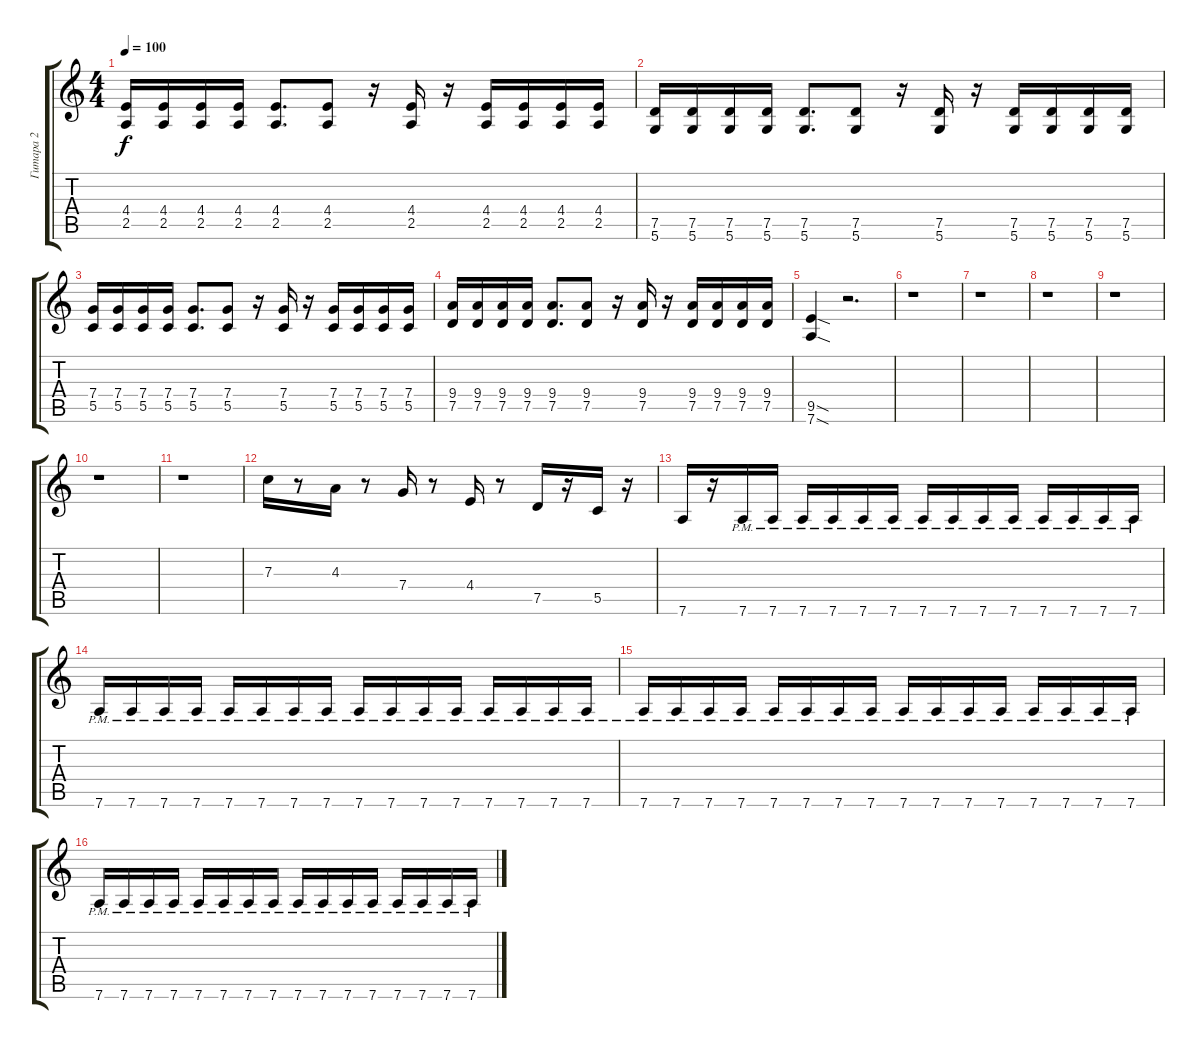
\track ("Гитара 2" "Гитара 2") {instrument overdrivenguitar}
\staff {score tabs}
\tuning (D4 A3 F3 C3 G2 D2) {hide}
\ts (4 4)
\tempo 100
\clef g2
\ks c
(4.4 2.5).16{dy f} (4.4 2.5).16 (4.4 2.5).16 (4.4 2.5).16 (4.4 2.5).8{d} (4.4 2.5).8 r.16 (4.4 2.5).16 r.16 (4.4 2.5).16 (4.4 2.5).16 (4.4 2.5).16 (4.4 2.5).16 |
(7.5 5.6).16 (7.5 5.6).16 (7.5 5.6).16 (7.5 5.6).16 (7.5 5.6).8{d} (7.5 5.6).8 r.16 (7.5 5.6).16 r.16 (7.5 5.6).16 (7.5 5.6).16 (7.5 5.6).16 (7.5 5.6).16 |
(7.4 5.5).16 (7.4 5.5).16 (7.4 5.5).16 (7.4 5.5).16 (7.4 5.5).8{d} (7.4 5.5).8 r.16 (7.4 5.5).16 r.16 (7.4 5.5).16 (7.4 5.5).16 (7.4 5.5).16 (7.4 5.5).16 |
(9.4 7.5).16 (9.4 7.5).16 (9.4 7.5).16 (9.4 7.5).16 (9.4 7.5).8{d} (9.4 7.5).8 r.16 (9.4 7.5).16 r.16 (9.4 7.5).16 (9.4 7.5).16 (9.4 7.5).16 (9.4 7.5).16 |
(9.5{sod} 7.6{sod}).4 r.2{d} |
r.1 |
r.1 |
r.1 |
r.1 |
r.1 |
r.1 |
7.3.16 r.8 4.3.16 r.8 7.4.16 r.8 4.4.16 r.8 7.5.16 r.16 5.5.16 r.16 |
7.6.16 r.16 7.6{pm}.16 7.6{pm}.16 7.6{pm}.16 7.6{pm}.16 7.6{pm}.16 7.6{pm}.16 7.6{pm}.16 7.6{pm}.16 7.6{pm}.16 7.6{pm}.16 7.6{pm}.16 7.6{pm}.16 7.6{pm}.16 7.6{pm}.16 |
7.6{pm}.16 7.6{pm}.16 7.6{pm}.16 7.6{pm}.16 7.6{pm}.16 7.6{pm}.16 7.6{pm}.16 7.6{pm}.16 7.6{pm}.16 7.6{pm}.16 7.6{pm}.16 7.6{pm}.16 7.6{pm}.16 7.6{pm}.16 7.6{pm}.16 7.6{pm}.16 |
7.6{pm}.16 7.6{pm}.16 7.6{pm}.16 7.6{pm}.16 7.6{pm}.16 7.6{pm}.16 7.6{pm}.16 7.6{pm}.16 7.6{pm}.16 7.6{pm}.16 7.6{pm}.16 7.6{pm}.16 7.6{pm}.16 7.6{pm}.16 7.6{pm}.16 7.6{pm}.16 |
7.6{pm}.16 7.6{pm}.16 7.6{pm}.16 7.6{pm}.16 7.6{pm}.16 7.6{pm}.16 7.6{pm}.16 7.6{pm}.16 7.6{pm}.16 7.6{pm}.16 7.6{pm}.16 7.6{pm}.16 7.6{pm}.16 7.6{pm}.16 7.6{pm}.16 7.6{pm}.16
